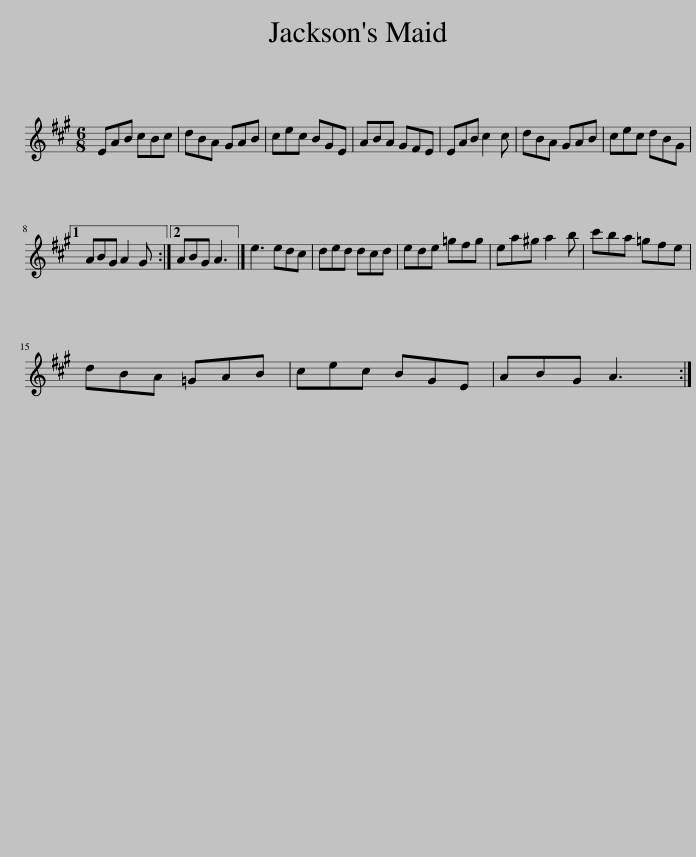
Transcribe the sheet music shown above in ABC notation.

X:1
L:1/8
M:6/8
I:linebreak $
K:A
V:1 treble
V:1
 EAB cBc | dBA GAB | cec BGE | ABA GFE | EAB c2 c | %5
 dBA GAB | cec dBG |1$ ABG A2 G :|2 ABG A3 |] e3 edc | %10
 ded dcd | ede =gfg | ea^g a2 b | c'ba =gfe |$ dBA =GAB | %15
 cec BGE | ABG A3 :| %17
